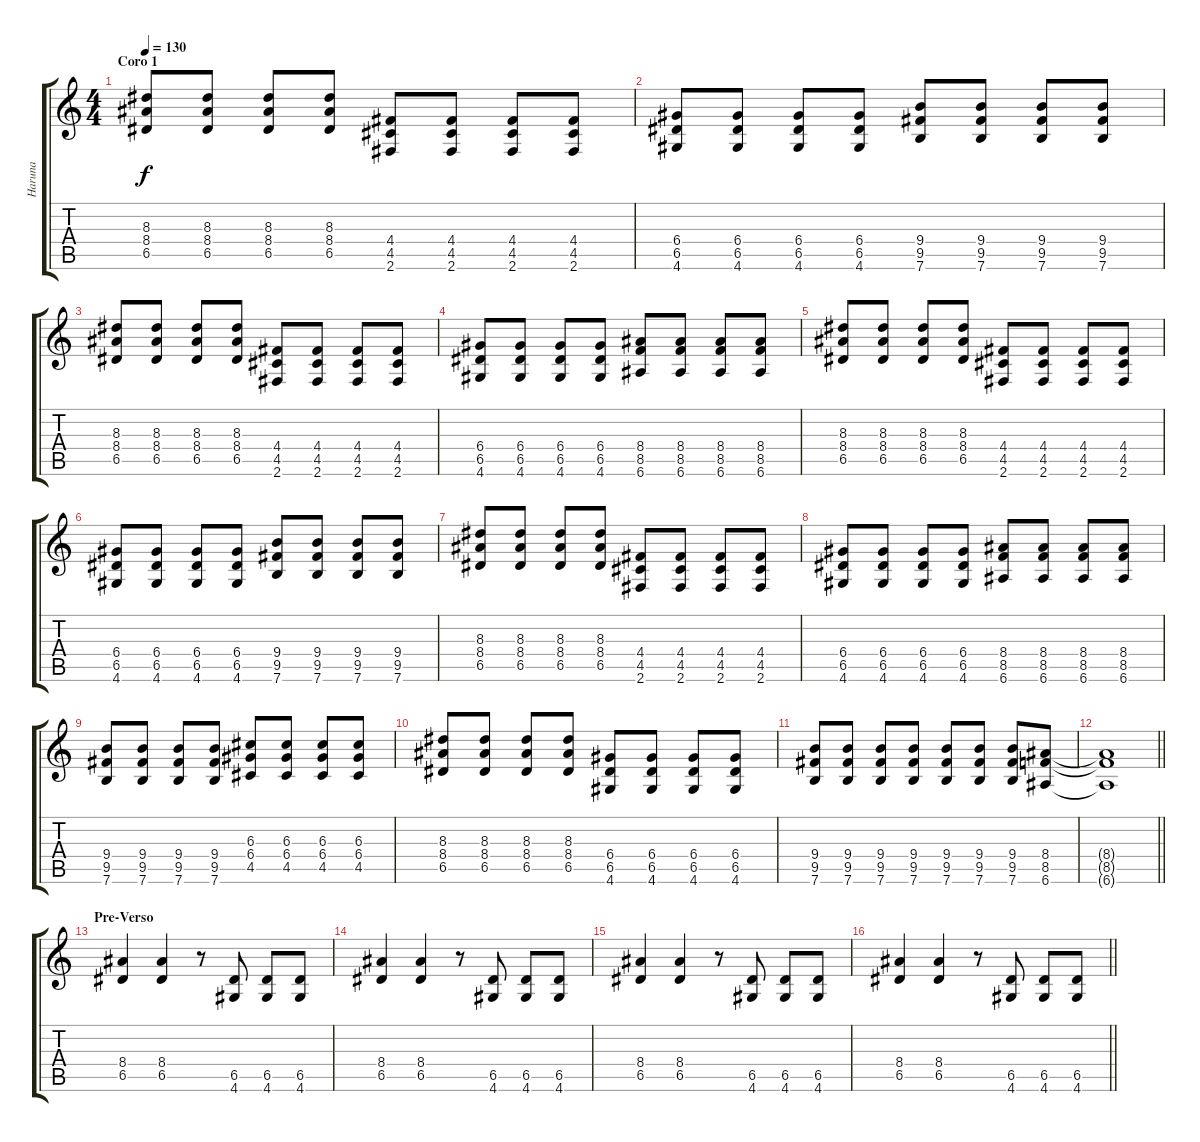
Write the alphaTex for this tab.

\track ("Haruna" "Haruna") {instrument overdrivenguitar}
\staff {score tabs}
\tuning (E4 B3 G3 D3 A2 E2) {hide}
\ts (4 4)
\section ("" "Coro 1")
\tempo 130
\clef g2
\ks c
(8.3 8.4 6.5).8{dy f} (8.3 8.4 6.5).8 (8.3 8.4 6.5).8 (8.3 8.4 6.5).8 (4.4 4.5 2.6).8 (4.4 4.5 2.6).8 (4.4 4.5 2.6).8 (4.4 4.5 2.6).8 |
(6.4 6.5 4.6).8 (6.4 6.5 4.6).8 (6.4 6.5 4.6).8 (6.4 6.5 4.6).8 (9.4 9.5 7.6).8 (9.4 9.5 7.6).8 (9.4 9.5 7.6).8 (9.4 9.5 7.6).8 |
(8.3 8.4 6.5).8 (8.3 8.4 6.5).8 (8.3 8.4 6.5).8 (8.3 8.4 6.5).8 (4.4 4.5 2.6).8 (4.4 4.5 2.6).8 (4.4 4.5 2.6).8 (4.4 4.5 2.6).8 |
(6.4 6.5 4.6).8 (6.4 6.5 4.6).8 (6.4 6.5 4.6).8 (6.4 6.5 4.6).8 (8.4 8.5 6.6).8 (8.4 8.5 6.6).8 (8.4 8.5 6.6).8 (8.4 8.5 6.6).8 |
(8.3 8.4 6.5).8 (8.3 8.4 6.5).8 (8.3 8.4 6.5).8 (8.3 8.4 6.5).8 (4.4 4.5 2.6).8 (4.4 4.5 2.6).8 (4.4 4.5 2.6).8 (4.4 4.5 2.6).8 |
(6.4 6.5 4.6).8 (6.4 6.5 4.6).8 (6.4 6.5 4.6).8 (6.4 6.5 4.6).8 (9.4 9.5 7.6).8 (9.4 9.5 7.6).8 (9.4 9.5 7.6).8 (9.4 9.5 7.6).8 |
(8.3 8.4 6.5).8 (8.3 8.4 6.5).8 (8.3 8.4 6.5).8 (8.3 8.4 6.5).8 (4.4 4.5 2.6).8 (4.4 4.5 2.6).8 (4.4 4.5 2.6).8 (4.4 4.5 2.6).8 |
(6.4 6.5 4.6).8 (6.4 6.5 4.6).8 (6.4 6.5 4.6).8 (6.4 6.5 4.6).8 (8.4 8.5 6.6).8 (8.4 8.5 6.6).8 (8.4 8.5 6.6).8 (8.4 8.5 6.6).8 |
(9.4 9.5 7.6).8 (9.4 9.5 7.6).8 (9.4 9.5 7.6).8 (9.4 9.5 7.6).8 (6.3 6.4 4.5).8 (6.3 6.4 4.5).8 (6.3 6.4 4.5).8 (6.3 6.4 4.5).8 |
(8.3 8.4 6.5).8 (8.3 8.4 6.5).8 (8.3 8.4 6.5).8 (8.3 8.4 6.5).8 (6.4 6.5 4.6).8 (6.4 6.5 4.6).8 (6.4 6.5 4.6).8 (6.4 6.5 4.6).8 |
(9.4 9.5 7.6).8 (9.4 9.5 7.6).8 (9.4 9.5 7.6).8 (9.4 9.5 7.6).8 (9.4 9.5 7.6).8 (9.4 9.5 7.6).8 (9.4 9.5 7.6).8 (8.4 8.5 6.6).8 |
\barLineRight lightlight
(8.4{t} 8.5{t} 6.6{t}).1 |
\section ("" "Pre-Verso")
(8.4 6.5).4 (8.4 6.5).4 r.8 (6.5 4.6).8 (6.5 4.6).8 (6.5 4.6).8 |
(8.4 6.5).4 (8.4 6.5).4 r.8 (6.5 4.6).8 (6.5 4.6).8 (6.5 4.6).8 |
(8.4 6.5).4 (8.4 6.5).4 r.8 (6.5 4.6).8 (6.5 4.6).8 (6.5 4.6).8 |
\barLineRight lightlight
(8.4 6.5).4 (8.4 6.5).4 r.8 (6.5 4.6).8 (6.5 4.6).8 (6.5 4.6).8
